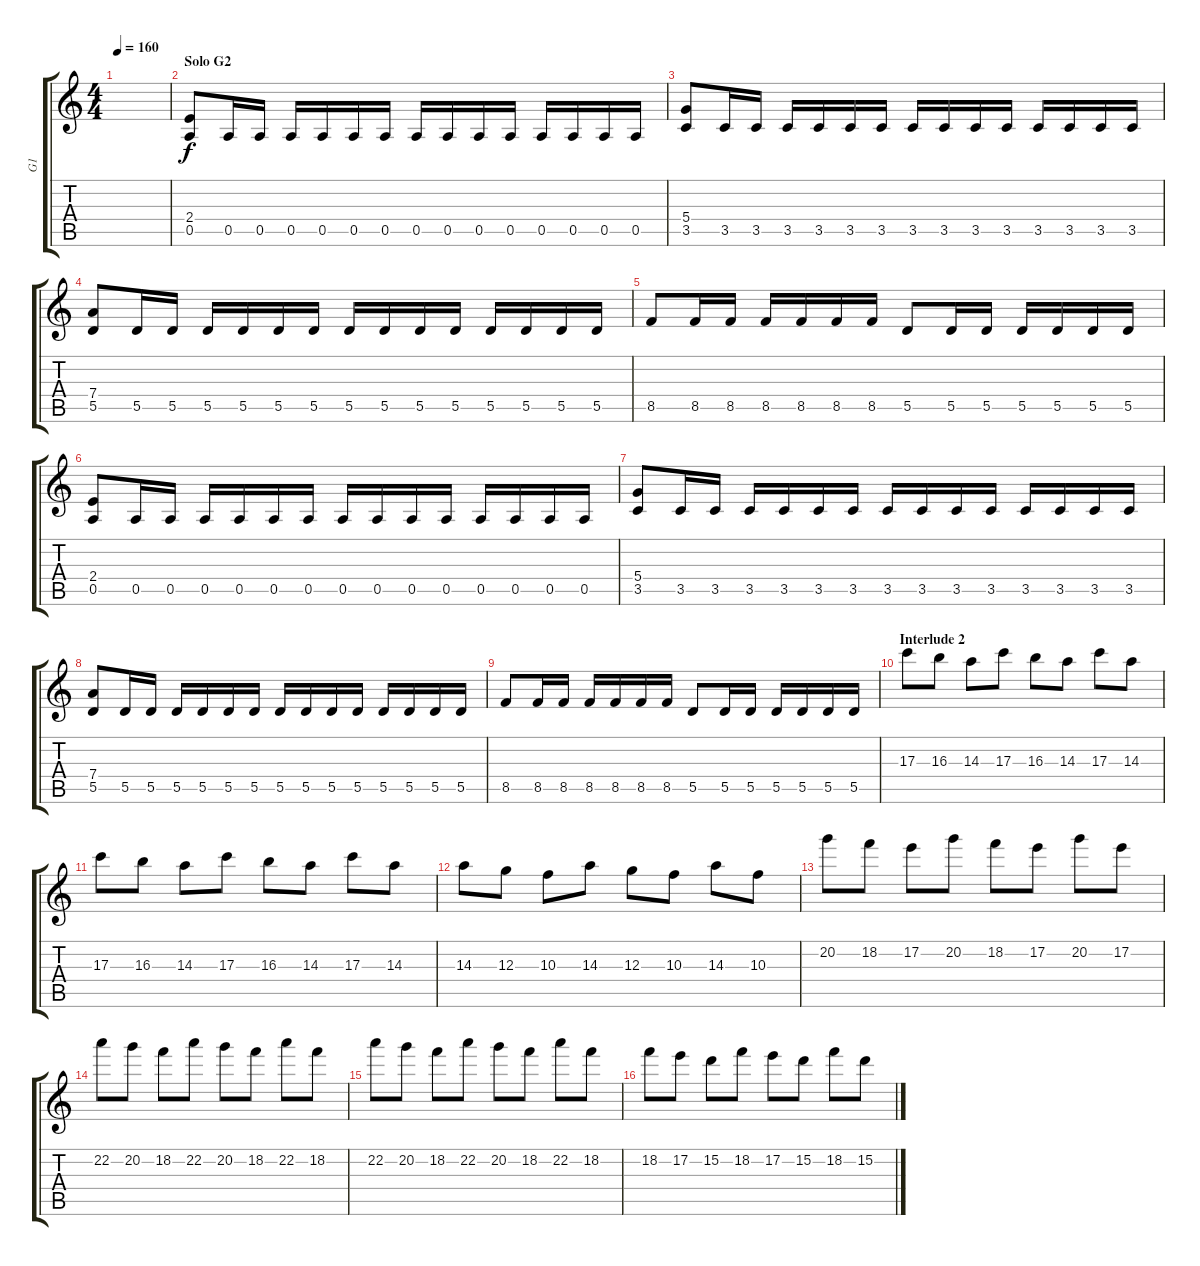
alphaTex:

\track ("G1" "G1") {instrument distortionguitar}
\staff {score tabs}
\tuning (E4 B3 G3 D3 A2 E2) {hide}
\ts (4 4)
\tempo 160
\clef g2
\ks c
|
\section ("" "Solo G2")
(2.4 0.5).8 0.5.16 0.5.16 0.5.16 0.5.16 0.5.16 0.5.16 0.5.16 0.5.16 0.5.16 0.5.16 0.5.16 0.5.16 0.5.16 0.5.16 |
(5.4 3.5).8 3.5.16 3.5.16 3.5.16 3.5.16 3.5.16 3.5.16 3.5.16 3.5.16 3.5.16 3.5.16 3.5.16 3.5.16 3.5.16 3.5.16 |
(7.4 5.5).8 5.5.16 5.5.16 5.5.16 5.5.16 5.5.16 5.5.16 5.5.16 5.5.16 5.5.16 5.5.16 5.5.16 5.5.16 5.5.16 5.5.16 |
8.5.8 8.5.16 8.5.16 8.5.16 8.5.16 8.5.16 8.5.16 5.5.8 5.5.16 5.5.16 5.5.16 5.5.16 5.5.16 5.5.16 |
(2.4 0.5).8 0.5.16 0.5.16 0.5.16 0.5.16 0.5.16 0.5.16 0.5.16 0.5.16 0.5.16 0.5.16 0.5.16 0.5.16 0.5.16 0.5.16 |
(5.4 3.5).8 3.5.16 3.5.16 3.5.16 3.5.16 3.5.16 3.5.16 3.5.16 3.5.16 3.5.16 3.5.16 3.5.16 3.5.16 3.5.16 3.5.16 |
(7.4 5.5).8 5.5.16 5.5.16 5.5.16 5.5.16 5.5.16 5.5.16 5.5.16 5.5.16 5.5.16 5.5.16 5.5.16 5.5.16 5.5.16 5.5.16 |
8.5.8 8.5.16 8.5.16 8.5.16 8.5.16 8.5.16 8.5.16 5.5.8 5.5.16 5.5.16 5.5.16 5.5.16 5.5.16 5.5.16 |
\section ("" "Interlude 2")
17.3.8{balance 16} 16.3.8 14.3.8 17.3.8 16.3.8 14.3.8 17.3.8 14.3.8 |
17.3.8 16.3.8 14.3.8 17.3.8 16.3.8 14.3.8 17.3.8 14.3.8 |
14.3.8 12.3.8 10.3.8 14.3.8 12.3.8 10.3.8 14.3.8 10.3.8 |
20.2.8 18.2.8 17.2.8 20.2.8 18.2.8 17.2.8 20.2.8 17.2.8 |
22.2.8 20.2.8 18.2.8 22.2.8 20.2.8 18.2.8 22.2.8 18.2.8 |
22.2.8 20.2.8 18.2.8 22.2.8 20.2.8 18.2.8 22.2.8 18.2.8 |
18.2.8 17.2.8 15.2.8 18.2.8 17.2.8 15.2.8 18.2.8 15.2.8
